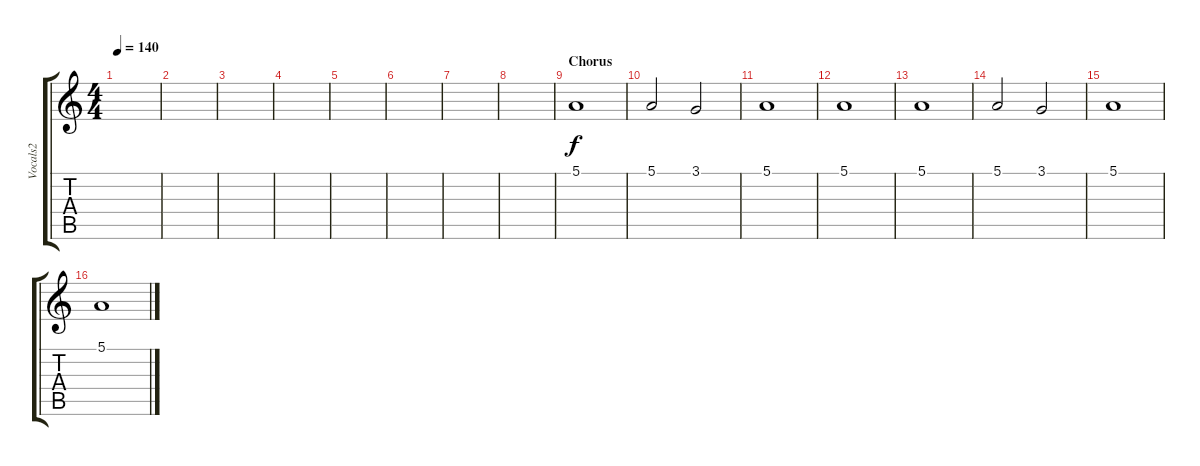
\track ("Vocals2" "Vocals2") {instrument lead2sawtooth}
\staff {score tabs}
\tuning (E4 B3 G3 D3 A2 E2) {hide}
\ts (4 4)
\tempo 140
\clef g2
\ks c
|
|
|
|
|
|
|
|
\section ("" "Chorus")
5.1.1 |
5.1.2 3.1.2 |
5.1.1 |
5.1.1 |
5.1.1 |
5.1.2 3.1.2 |
5.1.1 |
5.1.1
